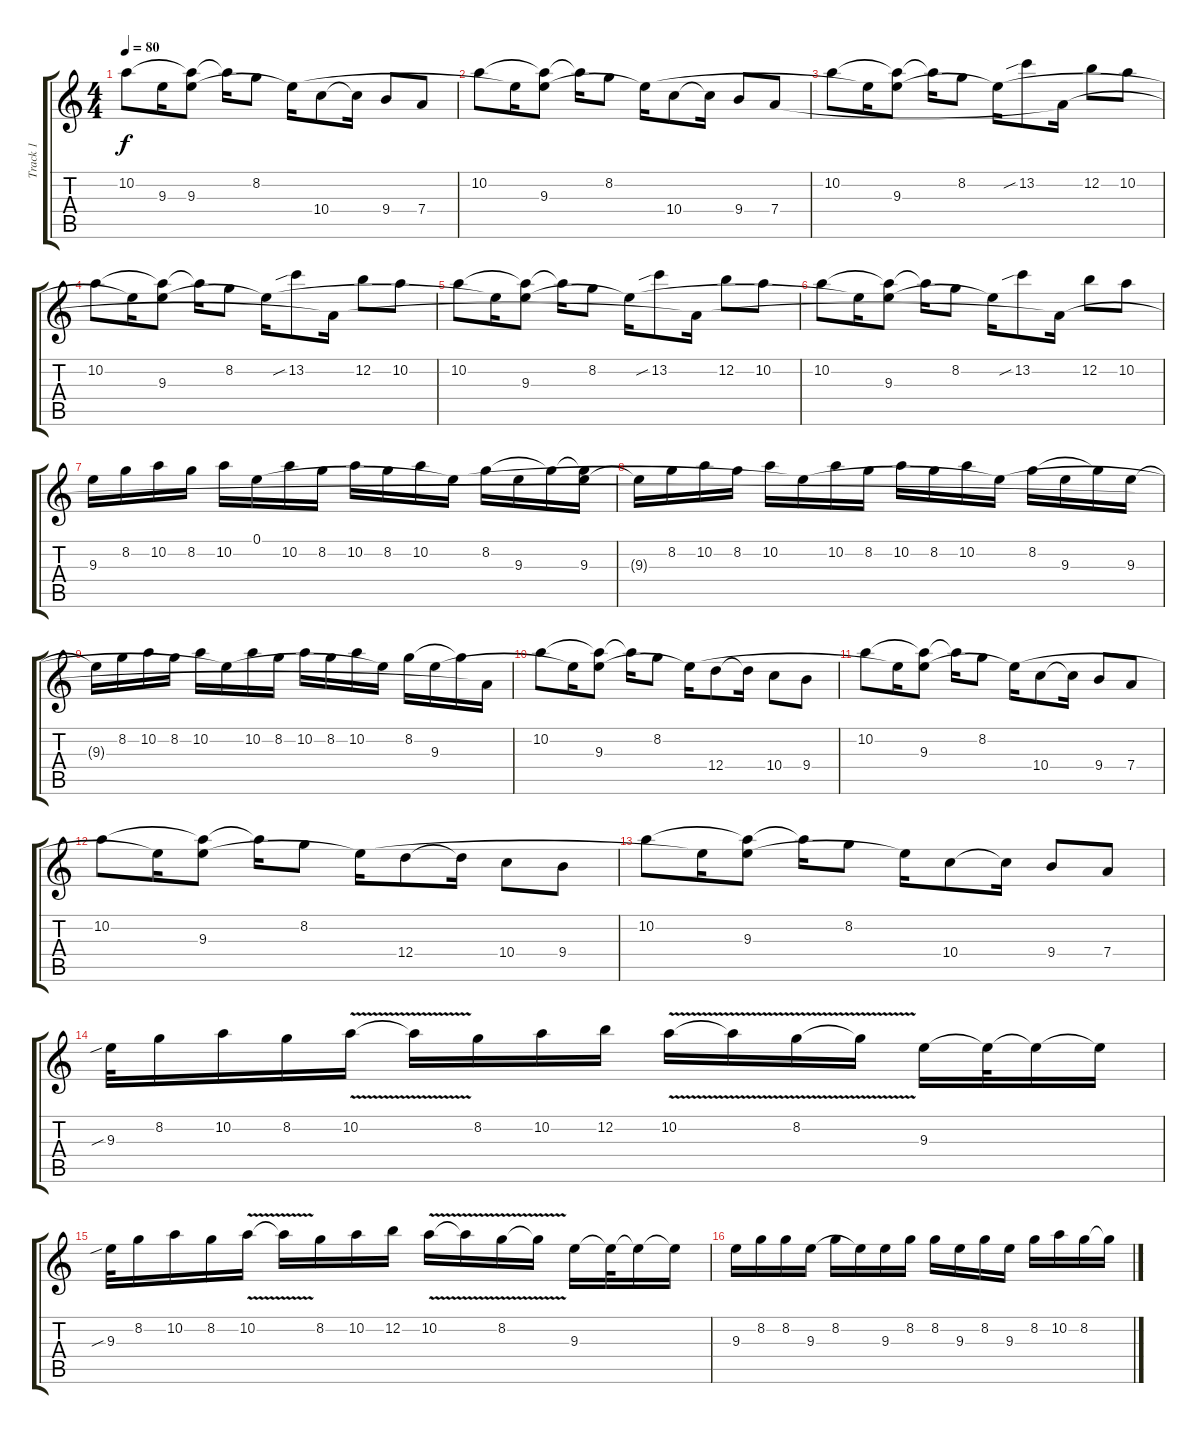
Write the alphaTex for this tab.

\track ("Track 1" "Track 1") {instrument electricguitarclean}
\staff {score tabs}
\tuning (E4 B3 G3 D3 A2 E2) {hide}
\ts (4 4)
\tempo 80
\clef g2
\ks c
10.2.8{dy f} 9.3{t}.16 (10.2{t} 9.3).8 10.2{t}.16 8.2.8 9.3{t}.16 10.4.8 10.4{t}.16 9.4.8 7.4.8 |
10.2.8 9.3{t}.16 (10.2{t} 9.3).8 10.2{t}.16 8.2.8 9.3{t}.16 10.4.8 10.4{t}.16 9.4.8 7.4.8 |
10.2.8 9.3{t}.16 (10.2{t} 9.3).8 10.2{t}.16 8.2.8 9.3{t}.16 13.2{sib}.8 7.4{t}.16 12.2.8 10.2.8 |
10.2.8 9.3{t}.16 (10.2{t} 9.3).8 10.2{t}.16 8.2.8 9.3{t}.16 13.2{sib}.8 7.4{t}.16 12.2.8 10.2.8 |
10.2.8 9.3{t}.16 (10.2{t} 9.3).8 10.2{t}.16 8.2.8 9.3{t}.16 13.2{sib}.8 7.4{t}.16 12.2.8 10.2.8 |
10.2.8 9.3{t}.16 (10.2{t} 9.3).8 10.2{t}.16 8.2.8 9.3{t}.16 13.2{sib}.8 7.4{t}.16 12.2.8 10.2.8 |
9.3.16 8.2.16 10.2.16 8.2.16 10.2.16 0.1.16 10.2.16 8.2.16 10.2.16 8.2.16 10.2.16 0.1{t}.16 8.2.16 9.3.16 8.2{t}.16 (8.2{t} 9.3).16 |
9.3{t}.16 8.2.16 10.2.16 8.2.16 10.2.16 0.1{t}.16 10.2.16 8.2.16 10.2.16 8.2.16 10.2.16 0.1{t}.16 8.2.16 9.3.16 8.2{t}.16 9.3.16 |
9.3{t}.16 8.2.16 10.2.16 8.2.16 10.2.16 0.1{t}.16 10.2.16 8.2.16 10.2.16 8.2.16 10.2.16 0.1{t}.16 8.2.16 9.3.16 8.2{t}.16 7.4{t}.16 |
10.2.8 9.3{t}.16 (10.2{t} 9.3).8 10.2{t}.16 8.2.8 9.3{t}.16 12.4.8 12.4{t}.16 10.4.8 9.4.8 |
10.2.8 9.3{t}.16 (10.2{t} 9.3).8 10.2{t}.16 8.2.8 9.3{t}.16 10.4.8 10.4{t}.16 9.4.8 7.4.8 |
10.2.8 9.3{t}.16 (10.2{t} 9.3).8 10.2{t}.16 8.2.8 9.3{t}.16 12.4.8 12.4{t}.16 10.4.8 9.4.8 |
10.2.8 9.3{t}.16 (10.2{t} 9.3).8 10.2{t}.16 8.2.8 9.3{t}.16 10.4.8 10.4{t}.16 9.4.8 7.4.8 |
9.3{sib}.32 8.2.16 10.2.16 8.2.16 10.2{v}.16 10.2{t}.16 8.2.16 10.2.16 12.2.16 10.2{v}.16 10.2{t}.16 8.2{v}.16 8.2{t}.16 9.3.16 9.3{t}.32 9.3{t}.16 9.3{t}.16 |
9.3{sib}.32 8.2.16 10.2.16 8.2.16 10.2{v}.16 10.2{t}.16 8.2.16 10.2.16 12.2.16 10.2{v}.16 10.2{t}.16 8.2{v}.16 8.2{t}.16 9.3.16 9.3{t}.32 9.3{t}.16 9.3{t}.16 |
9.3.16 8.2.16 8.2.16 9.3.16 8.2.16 9.3{t}.16 9.3.16 8.2.16 8.2.16 9.3.16 8.2.16 9.3.16 8.2.16 10.2.16 8.2.16 8.2{t}.16
